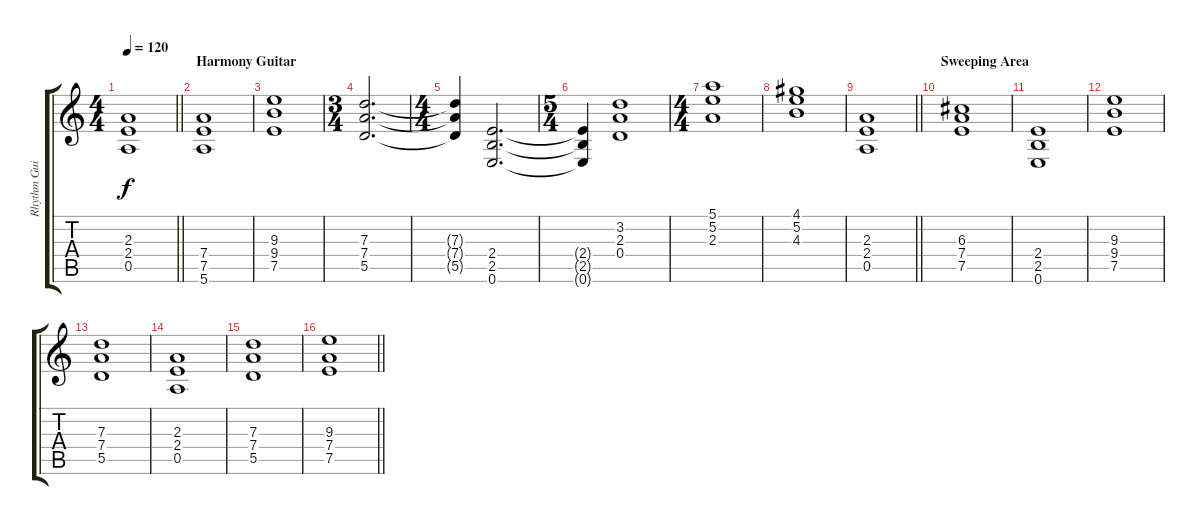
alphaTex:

\track ("Rhythm Guitar (Maxime Callau)" "Rhythm Gui") {instrument distortionguitar}
\staff {score tabs}
\tuning (E4 B3 G3 D3 A2 E2) {hide}
\ts (4 4)
\tempo 120
\clef g2
\barLineRight lightlight
\ks c
(2.3 2.4 0.5).1{dy f} |
\section ("" "Harmony Guitar")
(7.4 7.5 5.6).1 |
(9.3 9.4 7.5).1 |
\ts (3 4)
(7.3 7.4 5.5).2{d} |
\ts (4 4)
(7.3{t} 7.4{t} 5.5{t}).4 (2.4 2.5 0.6).2{d} |
\ts (5 4)
(2.4{t} 2.5{t} 0.6{t}).4 (3.2 2.3 0.4).1 |
\ts (4 4)
(5.1 5.2 2.3).1 |
(4.1 5.2 4.3).1 |
\barLineRight lightlight
(2.3 2.4 0.5).1 |
\section ("" "Sweeping Area")
(6.3 7.4 7.5).1 |
(2.4 2.5 0.6).1 |
(9.3 9.4 7.5).1 |
(7.3 7.4 5.5).1 |
(2.3 2.4 0.5).1 |
(7.3 7.4 5.5).1 |
\barLineRight lightlight
(9.3 7.4 7.5).1
